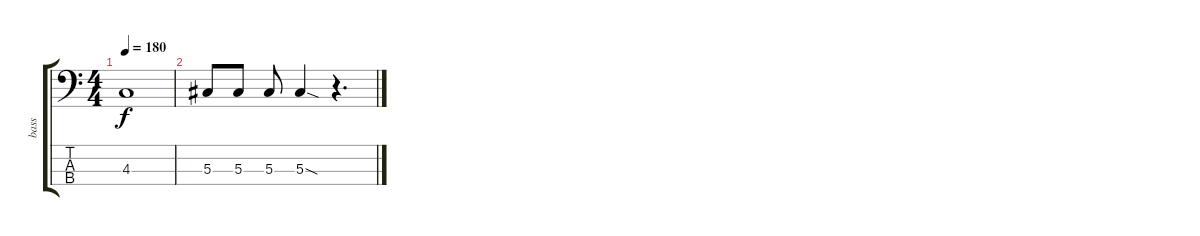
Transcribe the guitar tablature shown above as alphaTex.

\track ("bass" "bass") {instrument electricbassfinger}
\staff {score tabs}
\tuning (Gb2 Db2 Ab1 Eb1) {hide}
\ts (4 4)
\tempo 180
\clef f4
\ks c
4.3.1{dy f} |
5.3.8 5.3.8 5.3.8 5.3{sod}.4 r.4{d}
